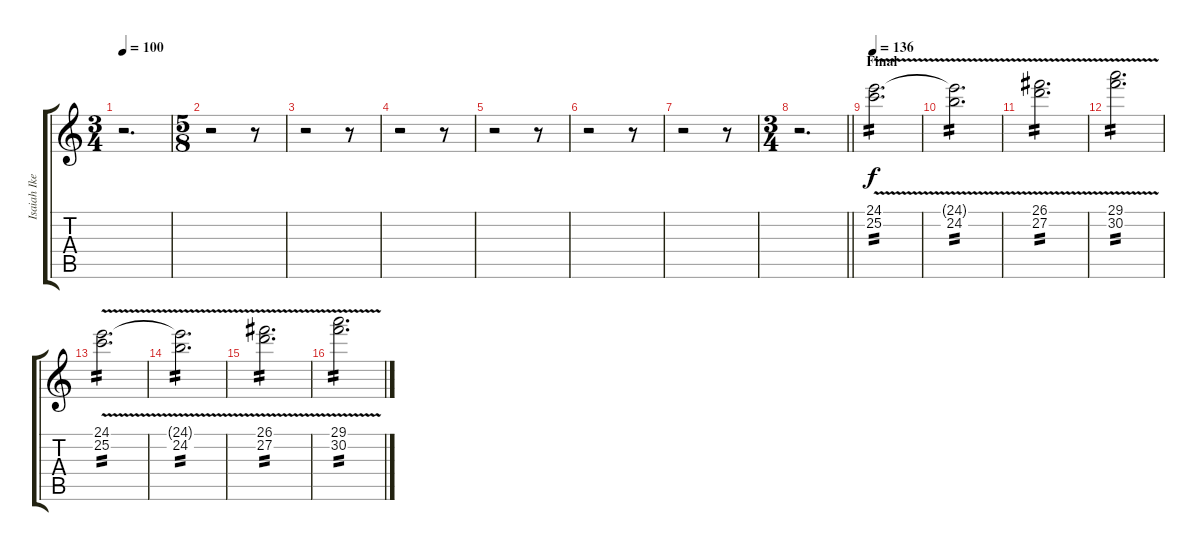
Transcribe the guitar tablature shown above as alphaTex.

\track ("Isaiah Ikey Owens [Piano/Synth/Organ]" "Isaiah Ike") {instrument synthstrings1}
\staff {score tabs}
\tuning (E4 B3 G3 D3 A2 E2) {hide}
\ts (3 4)
\tempo 100
\clef g2
\ks c
r.2{d dy f} |
\ts (5 8)
r.2 r.8 |
r.2 r.8 |
r.2 r.8 |
r.2 r.8 |
r.2 r.8 |
r.2 r.8 |
\ts (3 4)
\barLineRight lightlight
r.2{d} |
\section ("" "Final")
\tempo 136
(24.1{v} 25.2{v}).2{d tp 2 instrument rockorgan} |
(24.1{t} 24.2{v}).2{d tp 2} |
(26.1{v} 27.2{v}).2{d tp 2} |
(29.1{v} 30.2{v}).2{d tp 2} |
(24.1{v} 25.2{v}).2{d tp 2} |
(24.1{t} 24.2{v}).2{d tp 2} |
(26.1{v} 27.2{v}).2{d tp 2} |
(29.1{v} 30.2{v}).2{d tp 2}
